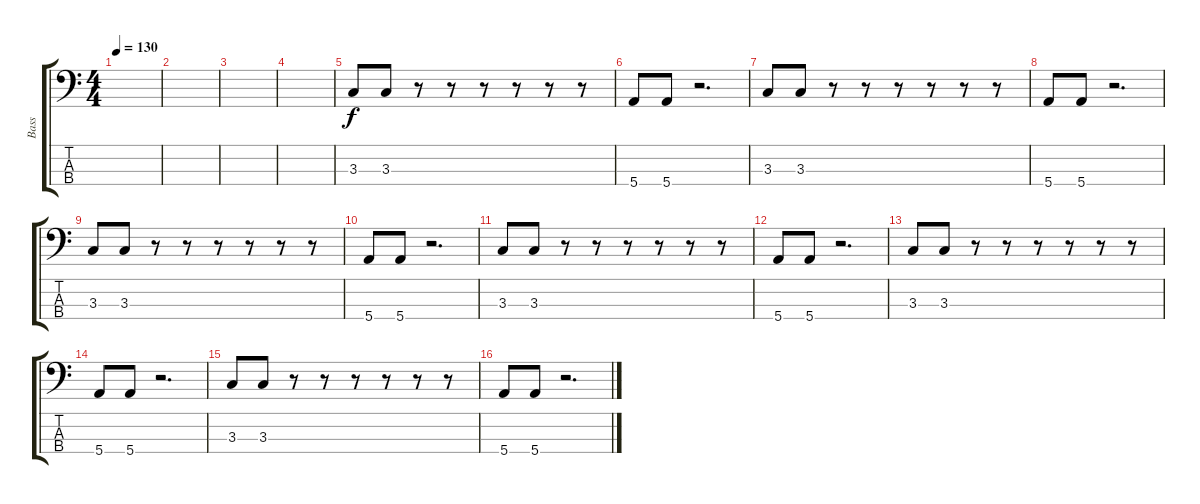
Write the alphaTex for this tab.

\track ("Bass" "Bass") {instrument fretlessbass}
\staff {score tabs}
\tuning (G2 D2 A1 E1) {hide}
\ts (4 4)
\tempo 130
\clef f4
\ks c
|
|
|
|
3.3.8 3.3.8 r.8 r.8 r.8 r.8 r.8 r.8 |
5.4.8 5.4.8 r.2{d} |
3.3.8 3.3.8 r.8 r.8 r.8 r.8 r.8 r.8 |
5.4.8 5.4.8 r.2{d} |
3.3.8 3.3.8 r.8 r.8 r.8 r.8 r.8 r.8 |
5.4.8 5.4.8 r.2{d} |
3.3.8 3.3.8 r.8 r.8 r.8 r.8 r.8 r.8 |
5.4.8 5.4.8 r.2{d} |
3.3.8 3.3.8 r.8 r.8 r.8 r.8 r.8 r.8 |
5.4.8 5.4.8 r.2{d} |
3.3.8 3.3.8 r.8 r.8 r.8 r.8 r.8 r.8 |
5.4.8 5.4.8 r.2{d}
